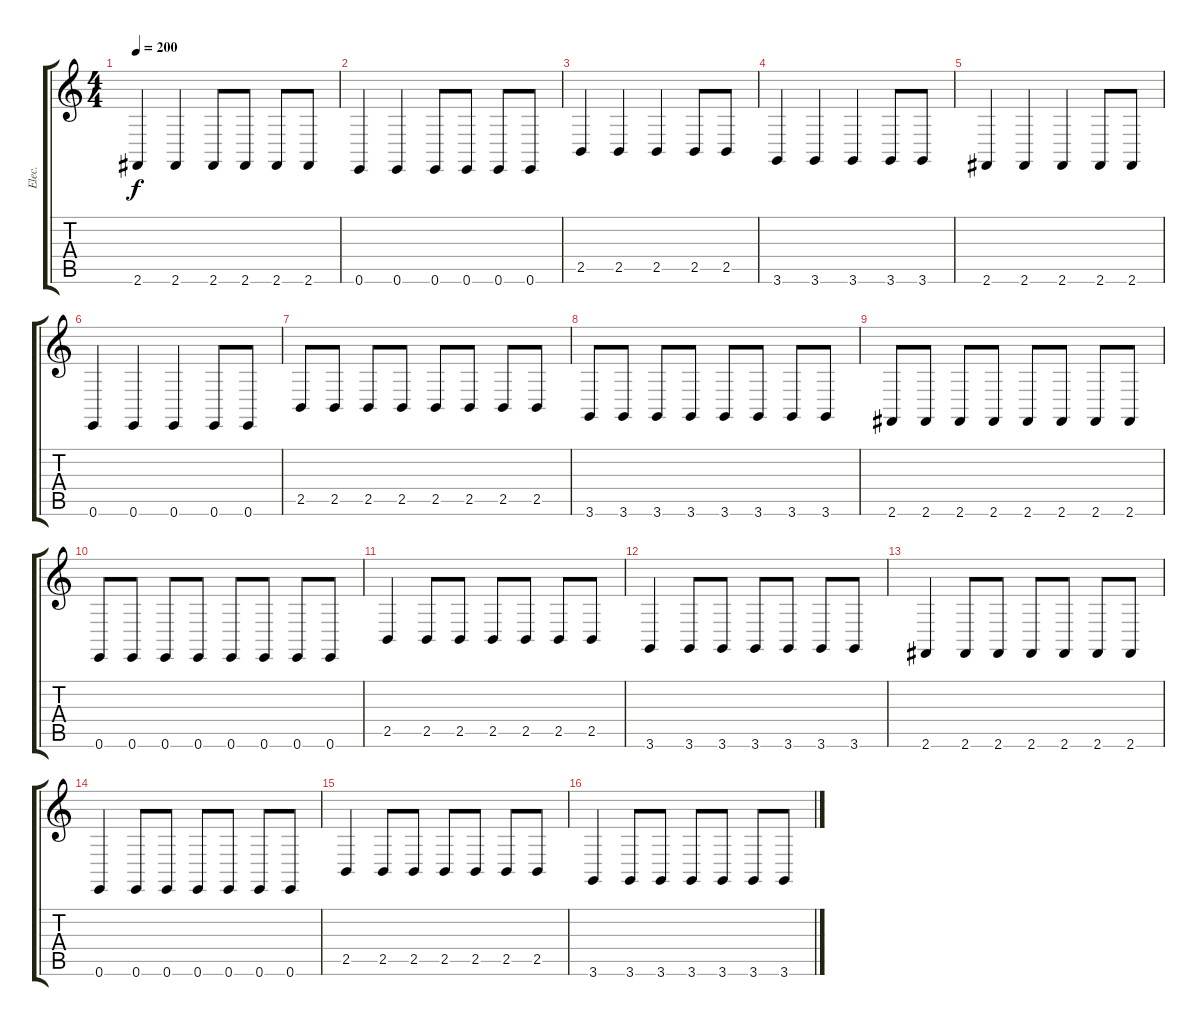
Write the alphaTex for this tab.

\track ("Elec." "Elec.") {instrument pad4choir}
\staff {score tabs}
\tuning (E4 B3 G3 D3 A2 E2) {hide}
\ts (4 4)
\tempo 200
\clef g2
\ks c
2.6.4{dy f} 2.6.4 2.6.8 2.6.8 2.6.8 2.6.8 |
0.6.4 0.6.4 0.6.8 0.6.8 0.6.8 0.6.8 |
2.5.4 2.5.4 2.5.4 2.5.8 2.5.8 |
3.6.4 3.6.4 3.6.4 3.6.8 3.6.8 |
2.6.4 2.6.4 2.6.4 2.6.8 2.6.8 |
0.6.4 0.6.4 0.6.4 0.6.8 0.6.8 |
2.5.8 2.5.8 2.5.8 2.5.8 2.5.8 2.5.8 2.5.8 2.5.8 |
3.6.8 3.6.8 3.6.8 3.6.8 3.6.8 3.6.8 3.6.8 3.6.8 |
2.6.8 2.6.8 2.6.8 2.6.8 2.6.8 2.6.8 2.6.8 2.6.8 |
0.6.8 0.6.8 0.6.8 0.6.8 0.6.8 0.6.8 0.6.8 0.6.8 |
2.5.4 2.5.8 2.5.8 2.5.8 2.5.8 2.5.8 2.5.8 |
3.6.4 3.6.8 3.6.8 3.6.8 3.6.8 3.6.8 3.6.8 |
2.6.4 2.6.8 2.6.8 2.6.8 2.6.8 2.6.8 2.6.8 |
0.6.4 0.6.8 0.6.8 0.6.8 0.6.8 0.6.8 0.6.8 |
2.5.4 2.5.8 2.5.8 2.5.8 2.5.8 2.5.8 2.5.8 |
3.6.4 3.6.8 3.6.8 3.6.8 3.6.8 3.6.8 3.6.8
